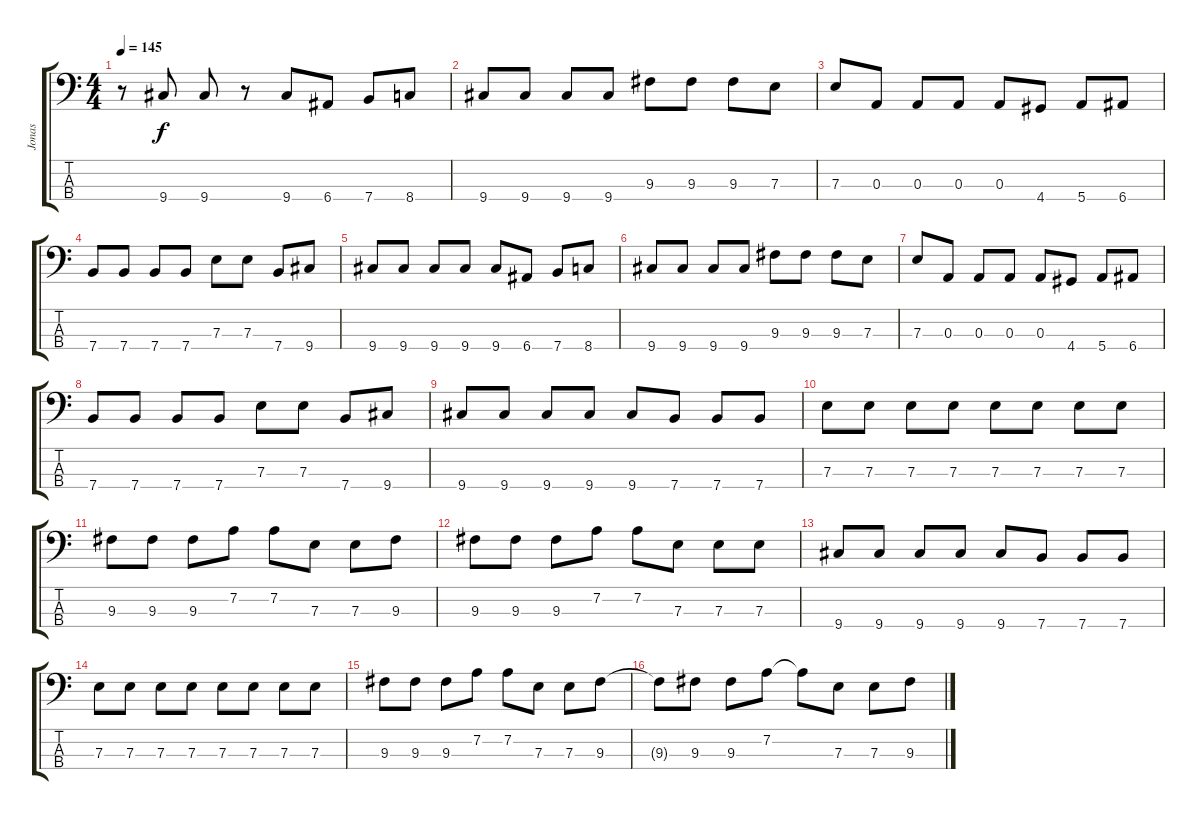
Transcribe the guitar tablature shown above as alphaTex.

\track ("Jonas" "Jonas") {instrument slapbass2}
\staff {score tabs}
\tuning (G2 D2 A1 E1) {hide}
\ts (4 4)
\tempo 145
\clef f4
\ks c
r.8{dy f} 9.4.8 9.4.8 r.8 9.4.8 6.4.8 7.4.8 8.4.8 |
9.4.8 9.4.8 9.4.8 9.4.8 9.3.8 9.3.8 9.3.8 7.3.8 |
7.3.8 0.3.8 0.3.8 0.3.8 0.3.8 4.4.8 5.4.8 6.4.8 |
7.4.8 7.4.8 7.4.8 7.4.8 7.3.8 7.3.8 7.4.8 9.4.8 |
9.4.8 9.4.8 9.4.8 9.4.8 9.4.8 6.4.8 7.4.8 8.4.8 |
9.4.8 9.4.8 9.4.8 9.4.8 9.3.8 9.3.8 9.3.8 7.3.8 |
7.3.8 0.3.8 0.3.8 0.3.8 0.3.8 4.4.8 5.4.8 6.4.8 |
7.4.8 7.4.8 7.4.8 7.4.8 7.3.8 7.3.8 7.4.8 9.4.8 |
9.4.8 9.4.8 9.4.8 9.4.8 9.4.8 7.4.8 7.4.8 7.4.8 |
7.3.8 7.3.8 7.3.8 7.3.8 7.3.8 7.3.8 7.3.8 7.3.8 |
9.3.8 9.3.8 9.3.8 7.2.8 7.2.8 7.3.8 7.3.8 9.3.8 |
9.3.8 9.3.8 9.3.8 7.2.8 7.2.8 7.3.8 7.3.8 7.3.8 |
9.4.8 9.4.8 9.4.8 9.4.8 9.4.8 7.4.8 7.4.8 7.4.8 |
7.3.8 7.3.8 7.3.8 7.3.8 7.3.8 7.3.8 7.3.8 7.3.8 |
9.3.8 9.3.8 9.3.8 7.2.8 7.2.8 7.3.8 7.3.8 9.3.8 |
9.3{t}.8 9.3.8 9.3.8 7.2.8 7.2{t}.8 7.3.8 7.3.8 9.3.8
